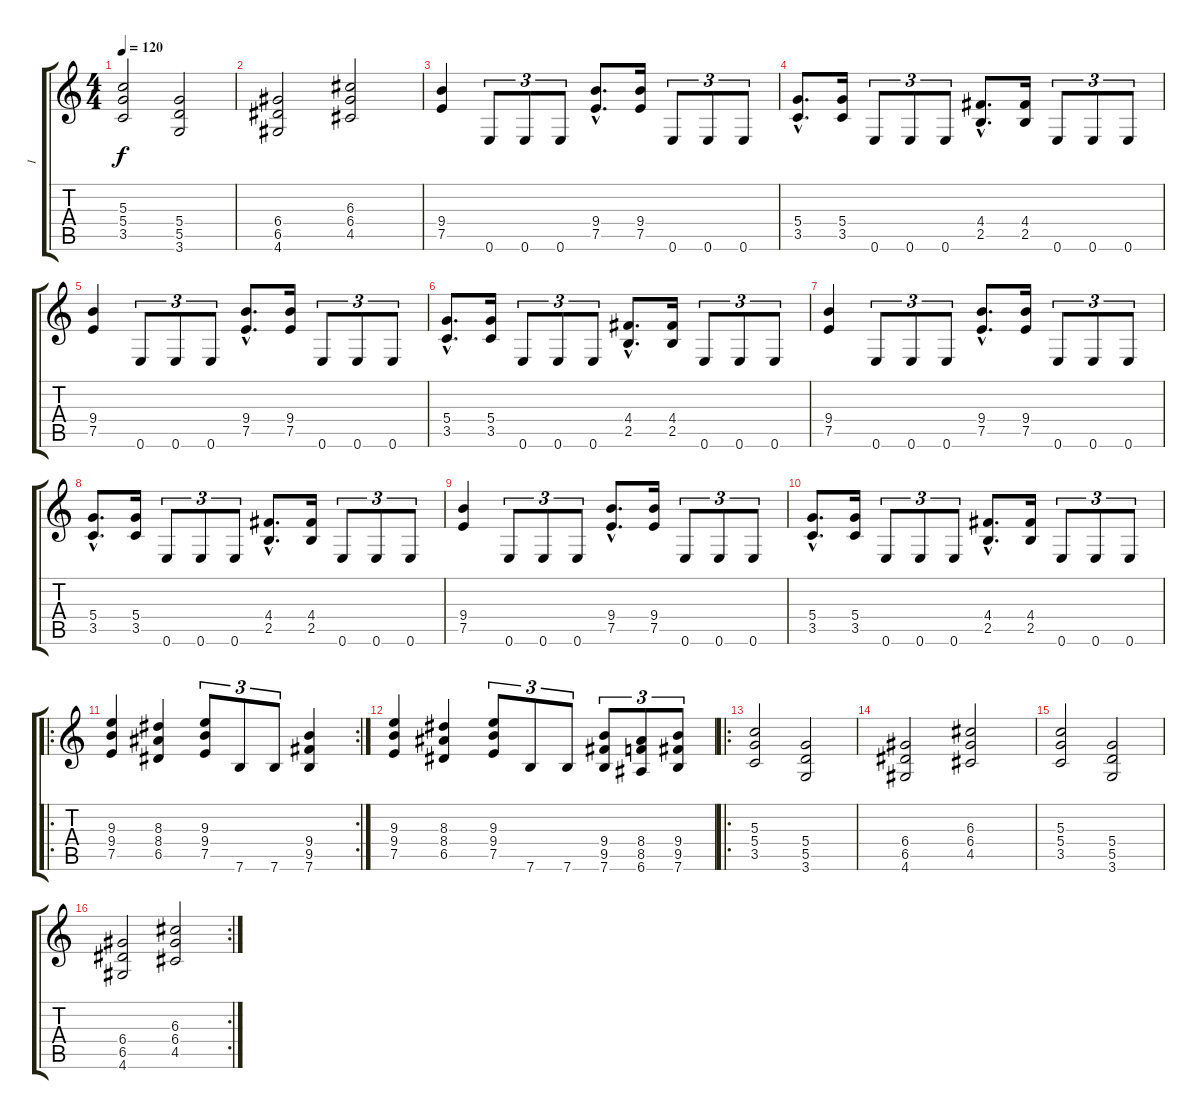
\track ("I" "I") {instrument distortionguitar}
\staff {score tabs}
\tuning (E4 B3 G3 D3 A2 E2) {hide}
\ts (4 4)
\tempo 120
\clef g2
\ks c
(5.3 5.4 3.5).2{dy f} (5.4 5.5 3.6).2 |
(6.4 6.5 4.6).2 (6.3 6.4 4.5).2 |
(9.4 7.5).4 0.6.8{tu (3 2)} 0.6.8{tu (3 2)} 0.6.8{tu (3 2)} (9.4{hac} 7.5{hac}).8{d} (9.4 7.5).16 0.6.8{tu (3 2)} 0.6.8{tu (3 2)} 0.6.8{tu (3 2)} |
(5.4{hac} 3.5{hac}).8{d} (5.4 3.5).16 0.6.8{tu (3 2)} 0.6.8{tu (3 2)} 0.6.8{tu (3 2)} (4.4{hac} 2.5{hac}).8{d} (4.4 2.5).16 0.6.8{tu (3 2)} 0.6.8{tu (3 2)} 0.6.8{tu (3 2)} |
(9.4 7.5).4 0.6.8{tu (3 2)} 0.6.8{tu (3 2)} 0.6.8{tu (3 2)} (9.4{hac} 7.5{hac}).8{d} (9.4 7.5).16 0.6.8{tu (3 2)} 0.6.8{tu (3 2)} 0.6.8{tu (3 2)} |
(5.4{hac} 3.5{hac}).8{d} (5.4 3.5).16 0.6.8{tu (3 2)} 0.6.8{tu (3 2)} 0.6.8{tu (3 2)} (4.4{hac} 2.5{hac}).8{d} (4.4 2.5).16 0.6.8{tu (3 2)} 0.6.8{tu (3 2)} 0.6.8{tu (3 2)} |
(9.4 7.5).4 0.6.8{tu (3 2)} 0.6.8{tu (3 2)} 0.6.8{tu (3 2)} (9.4{hac} 7.5{hac}).8{d} (9.4 7.5).16 0.6.8{tu (3 2)} 0.6.8{tu (3 2)} 0.6.8{tu (3 2)} |
(5.4{hac} 3.5{hac}).8{d} (5.4 3.5).16 0.6.8{tu (3 2)} 0.6.8{tu (3 2)} 0.6.8{tu (3 2)} (4.4{hac} 2.5{hac}).8{d} (4.4 2.5).16 0.6.8{tu (3 2)} 0.6.8{tu (3 2)} 0.6.8{tu (3 2)} |
(9.4 7.5).4 0.6.8{tu (3 2)} 0.6.8{tu (3 2)} 0.6.8{tu (3 2)} (9.4{hac} 7.5{hac}).8{d} (9.4 7.5).16 0.6.8{tu (3 2)} 0.6.8{tu (3 2)} 0.6.8{tu (3 2)} |
(5.4{hac} 3.5{hac}).8{d} (5.4 3.5).16 0.6.8{tu (3 2)} 0.6.8{tu (3 2)} 0.6.8{tu (3 2)} (4.4{hac} 2.5{hac}).8{d} (4.4 2.5).16 0.6.8{tu (3 2)} 0.6.8{tu (3 2)} 0.6.8{tu (3 2)} |
\ro
\rc 2
(9.3 9.4 7.5).4 (8.3 8.4 6.5).4 (9.3 9.4 7.5).8{tu (3 2)} 7.6.8{tu (3 2)} 7.6.8{tu (3 2)} (9.4 9.5 7.6).4 |
(9.3 9.4 7.5).4 (8.3 8.4 6.5).4 (9.3 9.4 7.5).8{tu (3 2)} 7.6.8{tu (3 2)} 7.6.8{tu (3 2)} (9.4 9.5 7.6).8{tu (3 2)} (8.4 8.5 6.6).8{tu (3 2)} (9.4 9.5 7.6).8{tu (3 2)} |
\ro
(5.3 5.4 3.5).2 (5.4 5.5 3.6).2 |
(6.4 6.5 4.6).2 (6.3 6.4 4.5).2 |
(5.3 5.4 3.5).2 (5.4 5.5 3.6).2 |
\rc 2
(6.4 6.5 4.6).2 (6.3 6.4 4.5).2
